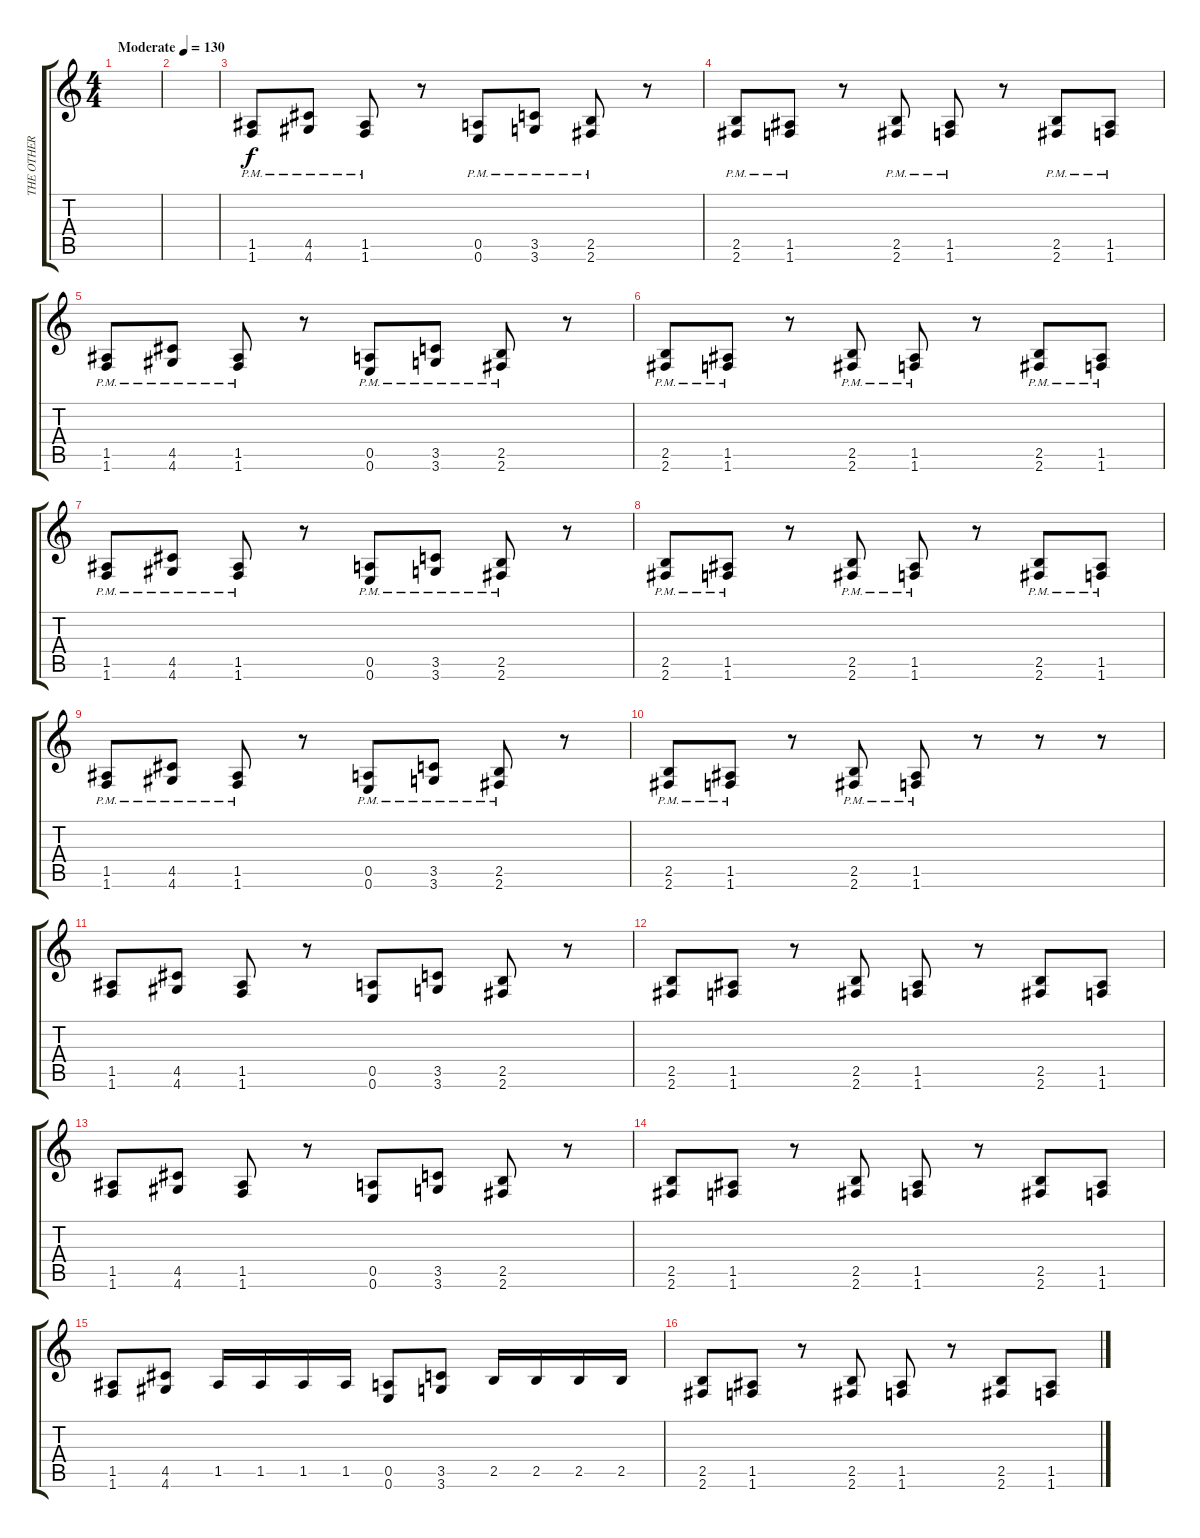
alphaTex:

\track ("THE OTHER NICK" "THE OTHER ") {instrument distortionguitar}
\staff {score tabs}
\tuning (E4 B3 G3 D3 A2 E2) {hide}
\ts (4 4)
\tempo (130 "Moderate")
\clef g2
\ks c
|
|
(1.5{pm} 1.6{pm}).8 (4.5{pm} 4.6{pm}).8 (1.5{pm} 1.6{pm}).8 r.8 (0.5{pm} 0.6{pm}).8 (3.5{pm} 3.6{pm}).8 (2.5{pm} 2.6{pm}).8 r.8 |
(2.5{pm} 2.6{pm}).8 (1.5{pm} 1.6{pm}).8 r.8 (2.5{pm} 2.6{pm}).8 (1.5{pm} 1.6{pm}).8 r.8 (2.5{pm} 2.6{pm}).8 (1.5{pm} 1.6{pm}).8 |
(1.5{pm} 1.6{pm}).8 (4.5{pm} 4.6{pm}).8 (1.5{pm} 1.6{pm}).8 r.8 (0.5{pm} 0.6{pm}).8 (3.5{pm} 3.6{pm}).8 (2.5{pm} 2.6{pm}).8 r.8 |
(2.5{pm} 2.6{pm}).8 (1.5{pm} 1.6{pm}).8 r.8 (2.5{pm} 2.6{pm}).8 (1.5{pm} 1.6{pm}).8 r.8 (2.5{pm} 2.6{pm}).8 (1.5{pm} 1.6{pm}).8 |
(1.5{pm} 1.6{pm}).8 (4.5{pm} 4.6{pm}).8 (1.5{pm} 1.6{pm}).8 r.8 (0.5{pm} 0.6{pm}).8 (3.5{pm} 3.6{pm}).8 (2.5{pm} 2.6{pm}).8 r.8 |
(2.5{pm} 2.6{pm}).8 (1.5{pm} 1.6{pm}).8 r.8 (2.5{pm} 2.6{pm}).8 (1.5{pm} 1.6{pm}).8 r.8 (2.5{pm} 2.6{pm}).8 (1.5{pm} 1.6{pm}).8 |
(1.5{pm} 1.6{pm}).8 (4.5{pm} 4.6{pm}).8 (1.5{pm} 1.6{pm}).8 r.8 (0.5{pm} 0.6{pm}).8 (3.5{pm} 3.6{pm}).8 (2.5{pm} 2.6{pm}).8 r.8 |
(2.5{pm} 2.6{pm}).8 (1.5{pm} 1.6{pm}).8 r.8 (2.5{pm} 2.6{pm}).8 (1.5{pm} 1.6{pm}).8 r.8 r.8 r.8 |
(1.5 1.6).8 (4.5 4.6).8 (1.5 1.6).8 r.8 (0.5 0.6).8 (3.5 3.6).8 (2.5 2.6).8 r.8 |
(2.5 2.6).8 (1.5 1.6).8 r.8 (2.5 2.6).8 (1.5 1.6).8 r.8 (2.5 2.6).8 (1.5 1.6).8 |
(1.5 1.6).8 (4.5 4.6).8 (1.5 1.6).8 r.8 (0.5 0.6).8 (3.5 3.6).8 (2.5 2.6).8 r.8 |
(2.5 2.6).8 (1.5 1.6).8 r.8 (2.5 2.6).8 (1.5 1.6).8 r.8 (2.5 2.6).8 (1.5 1.6).8 |
(1.5 1.6).8 (4.5 4.6).8 1.5.16 1.5.16 1.5.16 1.5.16 (0.5 0.6).8 (3.5 3.6).8 2.5.16 2.5.16 2.5.16 2.5.16 |
(2.5 2.6).8 (1.5 1.6).8 r.8 (2.5 2.6).8 (1.5 1.6).8 r.8 (2.5 2.6).8 (1.5 1.6).8
